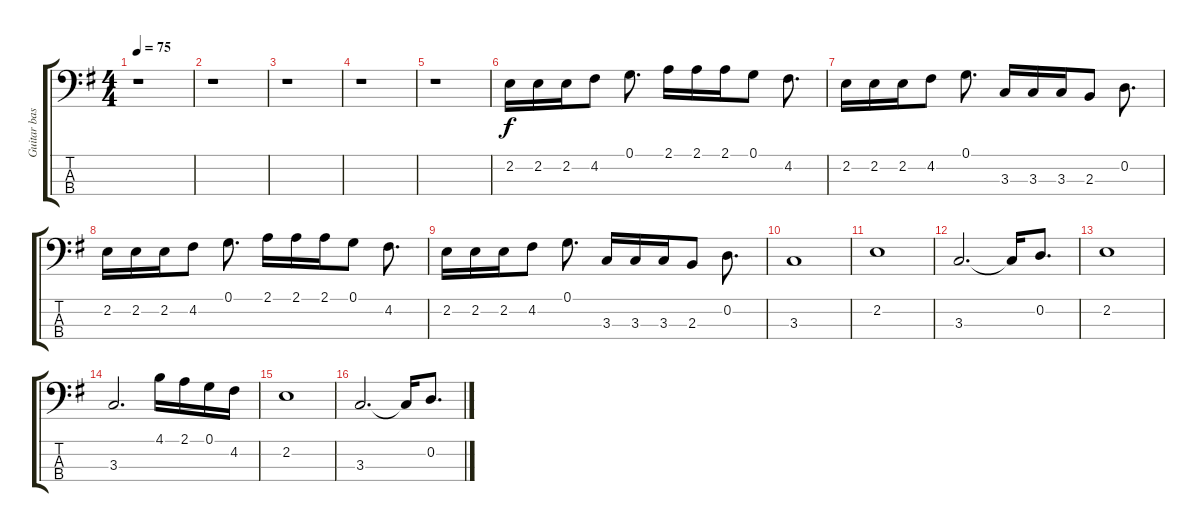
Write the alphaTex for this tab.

\track ("Guitar bass" "Guitar bas") {instrument electricbassfinger}
\staff {score tabs}
\tuning (G2 D2 A1 E1) {hide}
\ts (4 4)
\tempo 75
\clef f4
\ks eminor
r.1{dy f} |
r.1 |
r.1 |
r.1 |
r.1 |
2.2.16 2.2.16 2.2.16 4.2.8 0.1.8{d} 2.1.16 2.1.16 2.1.16 0.1.8 4.2.8{d} |
2.2.16 2.2.16 2.2.16 4.2.8 0.1.8{d} 3.3.16 3.3.16 3.3.16 2.3.8 0.2.8{d} |
2.2.16 2.2.16 2.2.16 4.2.8 0.1.8{d} 2.1.16 2.1.16 2.1.16 0.1.8 4.2.8{d} |
2.2.16 2.2.16 2.2.16 4.2.8 0.1.8{d} 3.3.16 3.3.16 3.3.16 2.3.8 0.2.8{d} |
3.3.1 |
2.2.1 |
3.3.2{d} 3.3{t}.16 0.2.8{d} |
2.2.1 |
3.3.2{d} 4.1.16 2.1.16 0.1.16 4.2.16 |
2.2.1 |
3.3.2{d} 3.3{t}.16 0.2.8{d}
